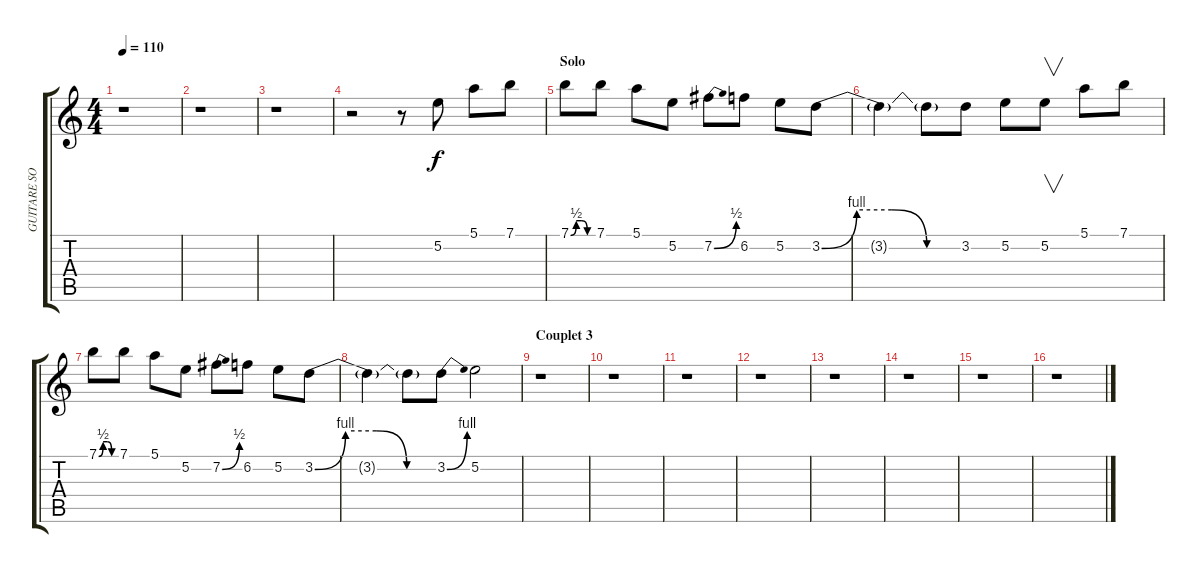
\track ("GUITARE SOLO" "GUITARE SO") {instrument overdrivenguitar}
\staff {score tabs}
\tuning (E4 B3 G3 D3 A2 E2) {hide}
\ts (4 4)
\tempo 110
\clef g2
\ks c
r.1{dy f} |
r.1 |
r.1 |
r.2 r.8 5.2.8 5.1.8 7.1.8 |
\section ("" "Solo")
7.1{be (custom 0 0 15 2 30 2 45 0 60 0)}.8 7.1.8 5.1.8 5.2.8 7.2{be (bend 0 0 60 2)}.8 6.2.8 5.2.8 3.2{be (custom 0 0 15 4 30 4 45 0 60 0)}.8 |
3.2{t}.4 3.2{t}.8 3.2.8 5.2.8 5.2.8{v} 5.1.8 7.1.8 |
7.1{be (custom 0 0 15 2 30 2 45 0 60 0)}.8 7.1.8 5.1.8 5.2.8 7.2{be (bend 0 0 60 2)}.8 6.2.8 5.2.8 3.2{be (custom 0 0 15 4 30 4 45 0 60 0)}.8 |
3.2{t}.4 3.2{t}.8 3.2{be (bend 0 0 60 4)}.8 5.2.2 |
\section ("" "Couplet 3")
r.1 |
r.1 |
r.1 |
r.1 |
r.1 |
r.1 |
r.1 |
r.1
